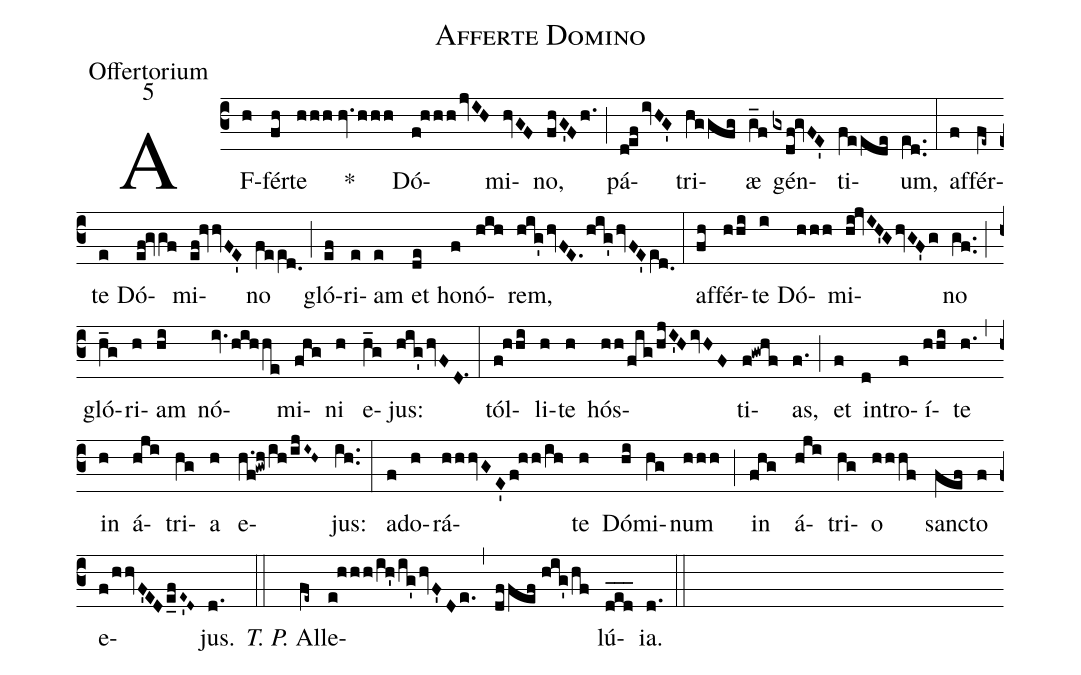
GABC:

name: Afferte Domino;
office-part: Offertorium;
mode: 5;
%%
(c3) AF(h)fér(fh)te(hhh//hv.hhh) *()
Dó(f!hhhjvIH)mi(hvGF)no,(fhG'Fh.) (;) pá(defivHG')tri(hggfg)æ(g_f) gén(gxdf!gvFE')ti(feede)um,(e[ll:1]d..) (:)
af(f)fér(fe~)te(e) Dó(ef!gvgf)mi(ef!hvvFE')no(fee[ll:1]d.0) (;) gló(ef)ri(e)am(e) et(de) ho(f)nó(hih)rem,(hig'hvFE.hig'hvFE'e[ll:1]d.0) (:)
af(fh)fér(hhi)te(i) Dó(hhh)mi(hi!jvIH'GhvGF'g)no(gf..) (;) gló(h_g)ri(h)am(hi) nó(iv.hihhe)mi(fhg)ni(h) e(h_g)jus:(hig'hvFD.1) (:)
tól(f!hhi)li(h)te(h) hós(hh/fig/!hjI'H/!ivHF)ti(f!gwhf)as,(f.) (;) et(f) in(d)tro(f)í(hhi)te(h.) (,) in(h) á(hji)tri(hg)a(h) e(h.f!gwh/ih/ijI~H~)jus:(ih..) (:)
ad(f)o(h)rá(hhhvGE'f!hh/ih)te(h) Dó(hi)mi(hg)num(hhh) (;) in(fhg) á(hji)tri(hg)o(hhhf) sanc(fef)to(f) e(f/hhvF'ED/!e_fE~'D~)jus.(d.) (::)
<i>T. P.</i> Al(fe~)le(e!hhh/ih'/ig'hvF'De.)(,)(dffef//hig'/hf)lú(d_e_d_)ia.(d.) (::)
